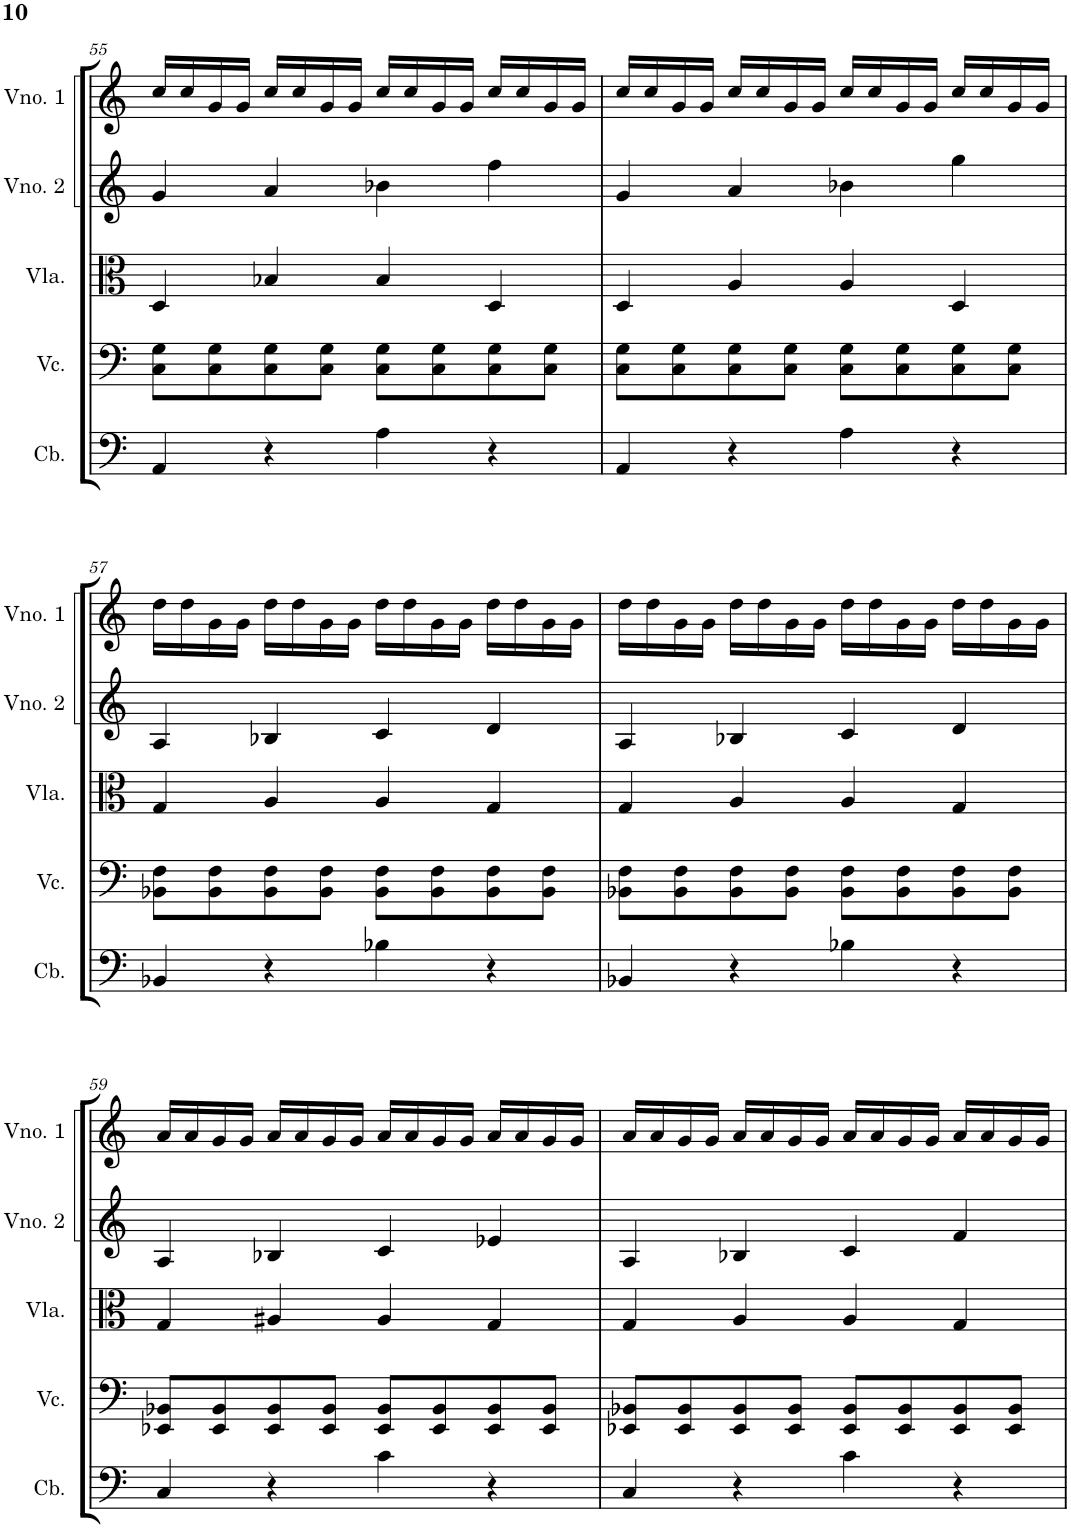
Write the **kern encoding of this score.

**kern	**kern	**kern	**kern	**kern
*part5	*part4	*part3	*part2	*part1
*staff5	*staff4	*staff3	*staff2	*staff1
*I"Contrabaixo	*I"Violoncelo	*I"Viola	*I"Violino 2	*I"Violino 1
*I'Cb.	*I'Vc.	*I'Vla.	*I'Vno. 2	*I'Vno. 1
!!LO:PB:g=z
*clefF4	*clefF4	*clefC3	*clefG2	*clefG2
*Trd7c12	*	*	*	*
*k[]	*k[]	*k[]	*k[]	*k[]
*M4/4	*M4/4	*M4/4	*M4/4	*M4/4
=55	=55	=55	=55	=55
4AA/	8C\ 8G\L	4D/	4g/	16cc/LL
.	.	.	.	16cc/
.	8C\ 8G\	.	.	16g/
.	.	.	.	16g/JJ
4r	8C\ 8G\	4B-X/	4a/	16cc/LL
.	.	.	.	16cc/
.	8C\ 8G\J	.	.	16g/
.	.	.	.	16g/JJ
4A\	8C\ 8G\L	4B-/	4b-X\	16cc/LL
.	.	.	.	16cc/
.	8C\ 8G\	.	.	16g/
.	.	.	.	16g/JJ
4r	8C\ 8G\	4D/	4ff\	16cc/LL
.	.	.	.	16cc/
.	8C\ 8G\J	.	.	16g/
.	.	.	.	16g/JJ
=56	=56	=56	=56	=56
4AA/	8C\ 8G\L	4D/	4g/	16cc/LL
.	.	.	.	16cc/
.	8C\ 8G\	.	.	16g/
.	.	.	.	16g/JJ
4r	8C\ 8G\	4A/	4a/	16cc/LL
.	.	.	.	16cc/
.	8C\ 8G\J	.	.	16g/
.	.	.	.	16g/JJ
4A\	8C\ 8G\L	4A/	4b-X\	16cc/LL
.	.	.	.	16cc/
.	8C\ 8G\	.	.	16g/
.	.	.	.	16g/JJ
4r	8C\ 8G\	4D/	4gg\	16cc/LL
.	.	.	.	16cc/
.	8C\ 8G\J	.	.	16g/
.	.	.	.	16g/JJ
!!LO:LB:g=z
=57	=57	=57	=57	=57
4BB-X/	8BB-X\ 8F\L	4G/	4A/	16dd\LL
.	.	.	.	16dd\
.	8BB-\ 8F\	.	.	16g\
.	.	.	.	16g\JJ
4r	8BB-\ 8F\	4A/	4B-X/	16dd\LL
.	.	.	.	16dd\
.	8BB-\ 8F\J	.	.	16g\
.	.	.	.	16g\JJ
4B-X\	8BB-\ 8F\L	4A/	4c/	16dd\LL
.	.	.	.	16dd\
.	8BB-\ 8F\	.	.	16g\
.	.	.	.	16g\JJ
4r	8BB-\ 8F\	4G/	4d/	16dd\LL
.	.	.	.	16dd\
.	8BB-\ 8F\J	.	.	16g\
.	.	.	.	16g\JJ
=58	=58	=58	=58	=58
4BB-X/	8BB-X\ 8F\L	4G/	4A/	16dd\LL
.	.	.	.	16dd\
.	8BB-\ 8F\	.	.	16g\
.	.	.	.	16g\JJ
4r	8BB-\ 8F\	4A/	4B-X/	16dd\LL
.	.	.	.	16dd\
.	8BB-\ 8F\J	.	.	16g\
.	.	.	.	16g\JJ
4B-X\	8BB-\ 8F\L	4A/	4c/	16dd\LL
.	.	.	.	16dd\
.	8BB-\ 8F\	.	.	16g\
.	.	.	.	16g\JJ
4r	8BB-\ 8F\	4G/	4d/	16dd\LL
.	.	.	.	16dd\
.	8BB-\ 8F\J	.	.	16g\
.	.	.	.	16g\JJ
!!LO:LB:g=z
=59	=59	=59	=59	=59
4C/	8EE-X/ 8BB-X/L	4G/	4A/	16a/LL
.	.	.	.	16a/
.	8EE-/ 8BB-/	.	.	16g/
.	.	.	.	16g/JJ
4r	8EE-/ 8BB-/	4A#X/	4B-X/	16a/LL
.	.	.	.	16a/
.	8EE-/ 8BB-/J	.	.	16g/
.	.	.	.	16g/JJ
4c\	8EE-/ 8BB-/L	4A#/	4c/	16a/LL
.	.	.	.	16a/
.	8EE-/ 8BB-/	.	.	16g/
.	.	.	.	16g/JJ
4r	8EE-/ 8BB-/	4G/	4e-X/	16a/LL
.	.	.	.	16a/
.	8EE-/ 8BB-/J	.	.	16g/
.	.	.	.	16g/JJ
=60	=60	=60	=60	=60
4C/	8EE-X/ 8BB-X/L	4G/	4A/	16a/LL
.	.	.	.	16a/
.	8EE-/ 8BB-/	.	.	16g/
.	.	.	.	16g/JJ
4r	8EE-/ 8BB-/	4A/	4B-X/	16a/LL
.	.	.	.	16a/
.	8EE-/ 8BB-/J	.	.	16g/
.	.	.	.	16g/JJ
4c\	8EE-/ 8BB-/L	4A/	4c/	16a/LL
.	.	.	.	16a/
.	8EE-/ 8BB-/	.	.	16g/
.	.	.	.	16g/JJ
4r	8EE-/ 8BB-/	4G/	4f/	16a/LL
.	.	.	.	16a/
.	8EE-/ 8BB-/J	.	.	16g/
.	.	.	.	16g/JJ
=	=	=	=	=
*-	*-	*-	*-	*-
